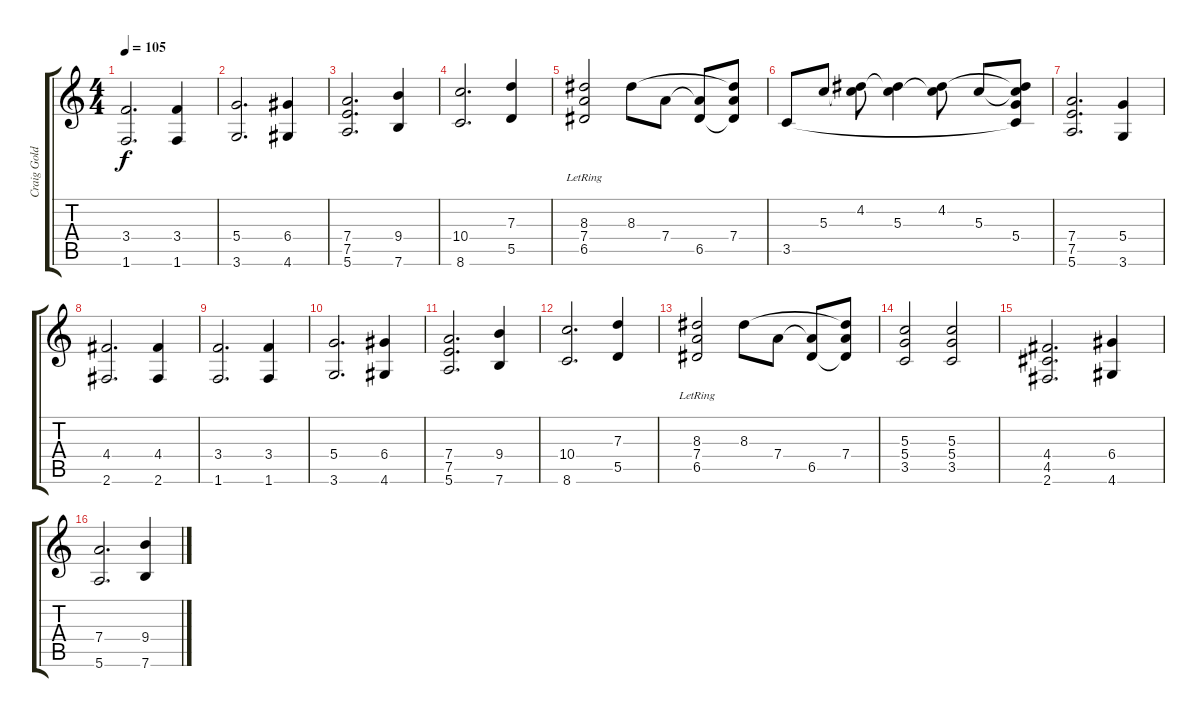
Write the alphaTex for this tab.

\track ("Craig Goldy" "Craig Gold") {instrument distortionguitar}
\staff {score tabs}
\tuning (E4 B3 G3 D3 A2 E2) {hide}
\ts (4 4)
\tempo 105
\clef g2
\ks c
(3.4 1.6).2{d dy f} (3.4 1.6).4 |
(5.4 3.6).2{d} (6.4 4.6).4 |
(7.4 7.5 5.6).2{d} (9.4 7.6).4 |
(10.4 8.6).2{d} (7.3 5.5).4 |
(8.3{lr} 7.4{lr} 6.5{lr}).2 8.3.8 7.4.8 (7.4{t} 6.5).8 (8.3{t} 7.4 6.5{t}).8 |
3.5.8 5.3.8 (4.2 5.3{t}).8 (4.2{t} 5.3).4 (4.2 5.3{t}).8 5.3.8 (4.2{t} 5.3{t} 5.4 3.5{t}).8 |
(7.4 7.5 5.6).2{d} (5.4 3.6).4 |
(4.4 2.6).2{d} (4.4 2.6).4 |
(3.4 1.6).2{d} (3.4 1.6).4 |
(5.4 3.6).2{d} (6.4 4.6).4 |
(7.4 7.5 5.6).2{d} (9.4 7.6).4 |
(10.4 8.6).2{d} (7.3 5.5).4 |
(8.3{lr} 7.4{lr} 6.5{lr}).2 8.3.8 7.4.8 (7.4{t} 6.5).8 (8.3{t} 7.4 6.5{t}).8 |
(5.3 5.4 3.5).2 (5.3 5.4 3.5).2 |
(4.4 4.5 2.6).2{d} (6.4 4.6).4 |
(7.4 5.6).2{d} (9.4 7.6).4
